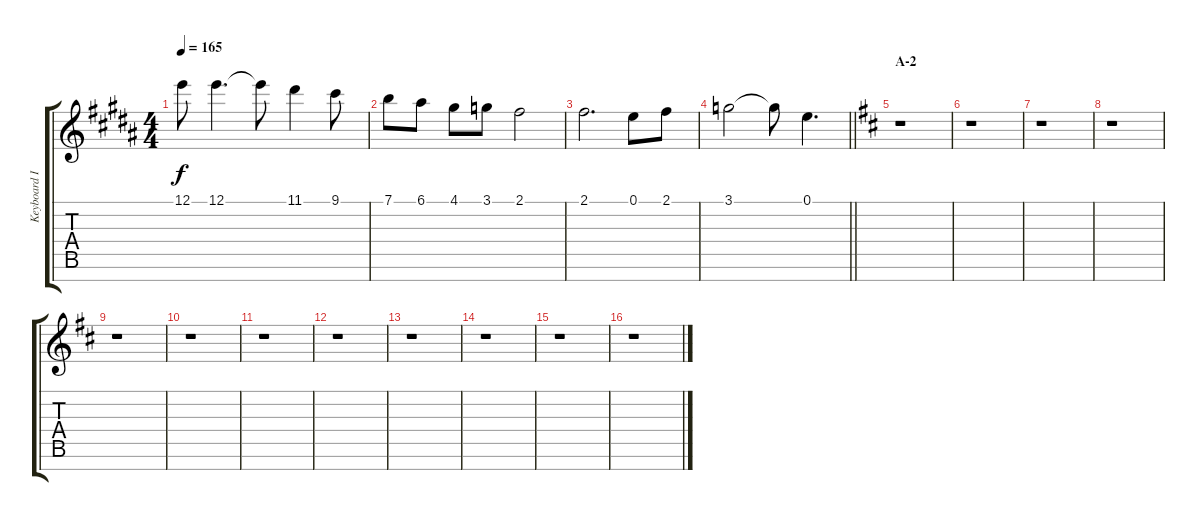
\track ("Keyboard III" "Keyboard I") {instrument harpsichord}
\staff {score tabs}
\tuning (E5 B4 G4 D4 A3 E3 B2) {hide}
\ts (4 4)
\tempo 165
\clef g2
\ks b
12.1.8{dy f} 12.1.4{d} 12.1{t}.8 11.1.4 9.1.8 |
7.1.8 6.1.8 4.1.8 3.1.8 2.1.2 |
2.1.2{d} 0.1.8 2.1.8 |
\barLineRight lightlight
3.1.2 3.1{t}.8 0.1.4{d} |
\section ("" "A-2")
\ks d
r.1 |
r.1 |
r.1 |
r.1 |
r.1 |
r.1 |
r.1 |
r.1 |
r.1 |
r.1 |
r.1 |
r.1
